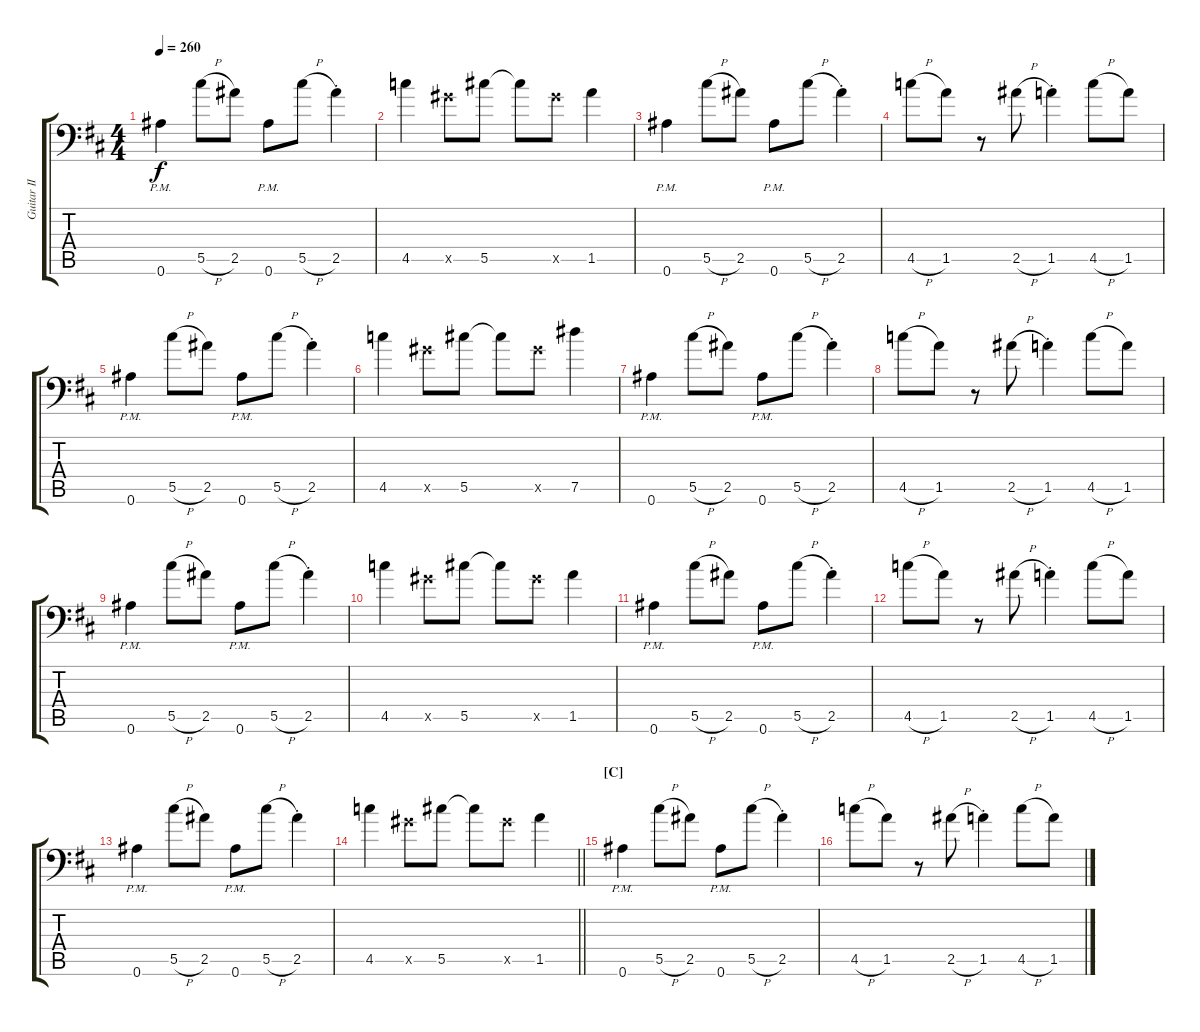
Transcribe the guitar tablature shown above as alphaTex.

\track ("Guitar II" "Guitar II") {instrument distortionguitar}
\staff {score tabs}
\tuning (Db4 Db4 Ab3 Db3 Ab2 Bb1) {hide}
\ts (4 4)
\tempo 260
\clef f4
\ks bminor
0.6{pm}.4{ot 8vb dy f} 5.5{h}.8{ot 8vb} 2.5.8{ot 8vb} 0.6{pm}.8{ot 8vb} 5.5{h}.8{ot 8vb} 2.5{st}.4{ot 8vb} |
4.5.4{ot 8vb} 0.5{x}.8{ot 8vb} 5.5.8{ot 8vb} 5.5{t}.8{ot 8vb} 0.5{x}.8{ot 8vb} 1.5.4{ot 8vb} |
0.6{pm}.4{ot 8vb} 5.5{h}.8{ot 8vb} 2.5.8{ot 8vb} 0.6{pm}.8{ot 8vb} 5.5{h}.8{ot 8vb} 2.5{st}.4{ot 8vb} |
4.5{h}.8{ot 8vb} 1.5.8{ot 8vb} r.8{ot 8vb} 2.5{h}.8{ot 8vb} 1.5{st}.4{ot 8vb} 4.5{h}.8{ot 8vb} 1.5.8{ot 8vb} |
0.6{pm}.4{ot 8vb} 5.5{h}.8{ot 8vb} 2.5.8{ot 8vb} 0.6{pm}.8{ot 8vb} 5.5{h}.8{ot 8vb} 2.5{st}.4{ot 8vb} |
4.5.4{ot 8vb} 0.5{x}.8{ot 8vb} 5.5.8{ot 8vb} 5.5{t}.8{ot 8vb} 0.5{x}.8{ot 8vb} 7.5.4{ot 8vb} |
0.6{pm}.4{ot 8vb} 5.5{h}.8{ot 8vb} 2.5.8{ot 8vb} 0.6{pm}.8{ot 8vb} 5.5{h}.8{ot 8vb} 2.5{st}.4{ot 8vb} |
4.5{h}.8{ot 8vb} 1.5.8{ot 8vb} r.8{ot 8vb} 2.5{h}.8{ot 8vb} 1.5{st}.4{ot 8vb} 4.5{h}.8{ot 8vb} 1.5.8{ot 8vb} |
0.6{pm}.4{ot 8vb} 5.5{h}.8{ot 8vb} 2.5.8{ot 8vb} 0.6{pm}.8{ot 8vb} 5.5{h}.8{ot 8vb} 2.5{st}.4{ot 8vb} |
4.5.4{ot 8vb} 0.5{x}.8{ot 8vb} 5.5.8{ot 8vb} 5.5{t}.8{ot 8vb} 0.5{x}.8{ot 8vb} 1.5.4{ot 8vb} |
0.6{pm}.4{ot 8vb} 5.5{h}.8{ot 8vb} 2.5.8{ot 8vb} 0.6{pm}.8{ot 8vb} 5.5{h}.8{ot 8vb} 2.5{st}.4{ot 8vb} |
4.5{h}.8{ot 8vb} 1.5.8{ot 8vb} r.8{ot 8vb} 2.5{h}.8{ot 8vb} 1.5{st}.4{ot 8vb} 4.5{h}.8{ot 8vb} 1.5.8{ot 8vb} |
0.6{pm}.4{ot 8vb} 5.5{h}.8{ot 8vb} 2.5.8{ot 8vb} 0.6{pm}.8{ot 8vb} 5.5{h}.8{ot 8vb} 2.5{st}.4{ot 8vb} |
\barLineRight lightlight
4.5.4{ot 8vb} 0.5{x}.8{ot 8vb} 5.5.8{ot 8vb} 5.5{t}.8{ot 8vb} 0.5{x}.8{ot 8vb} 1.5.4{ot 8vb} |
\section ("" "[C]")
0.6{pm}.4{ot 8vb} 5.5{h}.8{ot 8vb} 2.5.8{ot 8vb} 0.6{pm}.8{ot 8vb} 5.5{h}.8{ot 8vb} 2.5{st}.4{ot 8vb} |
4.5{h}.8{ot 8vb} 1.5.8{ot 8vb} r.8{ot 8vb} 2.5{h}.8{ot 8vb} 1.5{st}.4{ot 8vb} 4.5{h}.8{ot 8vb} 1.5.8{ot 8vb}
